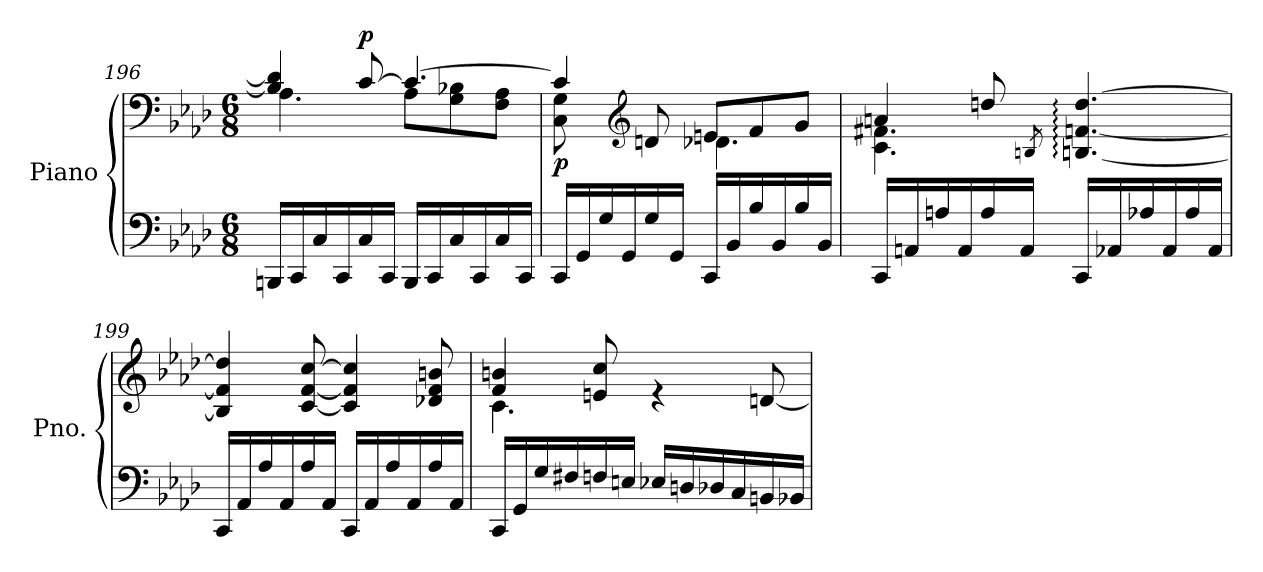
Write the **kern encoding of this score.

**kern	**kern	**dynam
*part1	*part1	*part1
*staff2	*staff1	*staff1/2
*I"Piano	*	*
*I'Pno.	*	*
*clefF4	*clefF4	*
*k[b-e-a-d-]	*k[b-e-a-d-]	*
*M6/8	*M6/8	*
=196	=196	=196
*	*^	*
16BBBn/LL	4B/] 4d/]	4.A-\	.
16CC/	.	.	.
16C/	.	.	.
16CC/	.	.	.
*	*MM92	*	*
!	!	!	!LO:DY:a
16C/	[8c/	.	p
16CC/JJ	.	.	.
16BBB/LL	4.c/_	8A-\L	.
16CC/	.	.	.
16C/	.	8G\ 8B-X\	.
16CC/	.	.	.
16C/	.	8F\ 8A-\J	.
16CC/JJ	.	.	.
=197	=197	=197	=197
!	!	!	!LO:DY:b
16CC/LL	4c/]	8C\ 8G\	p
16GG/	.	.	.
16G/	.	4ryy	.
16GG/	.	.	.
*	*clefG2	*	*
*	*MM112	*	*
16G/	8dn/	.	.
16GG/JJ	.	.	.
16CC/LL	8en/L	4.d-X\	.
16BB-/	.	.	.
16B-/	8f/	.	.
16BB-/	.	.	.
16B-/	8g/J	.	.
16BB-/JJ	.	.	.
!!LO:LB:g=z	!!
=198	=198	=198	=198
16CC/LL	4an/	4.c\ 4.f#X\	.
16AAn/	.	.	.
16An/	.	.	.
16AA/	.	.	.
16A/	8ddn/	.	.
16AA/JJ	.	.	.
.	8qBn/	.	.
16CC/LL	[4.B/: [4.fn/: [4.dd/:	8rcyy	.
16AA-X/	.	.	.
16A-X/	.	4rcyy	.
16AA-/	.	.	.
16A-/	.	.	.
16AA-/JJ	.	.	.
*	*v	*v	*
=199	=199	=199
16CC/LL	4B/] 4f/] 4dd/]	.
16AA-/	.	.
16A-/	.	.
16AA-/	.	.
16A-/	[8c/ [8f/ [8cc/	.
16AA-/JJ	.	.
16CC/LL	4c/] 4f/] 4cc/]	.
16AA-/	.	.
16A-/	.	.
16AA-/	.	.
16A-/	8d-X/ 8f/ 8bn/	.
16AA-/JJ	.	.
=200	=200	=200
*	*^	*
16CC/LL	4f/ 4bn/	4.c\	.
16GG/	.	.	.
16G/	.	.	.
16F#X/	.	.	.
16Fn/	8en/ 8cc/	.	.
16En/JJ	.	.	.
16E-X/LL	4re	4.rcyy	.
16Dn/	.	.	.
16D-X/	.	.	.
16C/	.	.	.
16BBn/	[8dn/	.	.
16BB-X/JJ	.	.	.
*	*v	*v	*
=	=	=
*-	*-	*-
